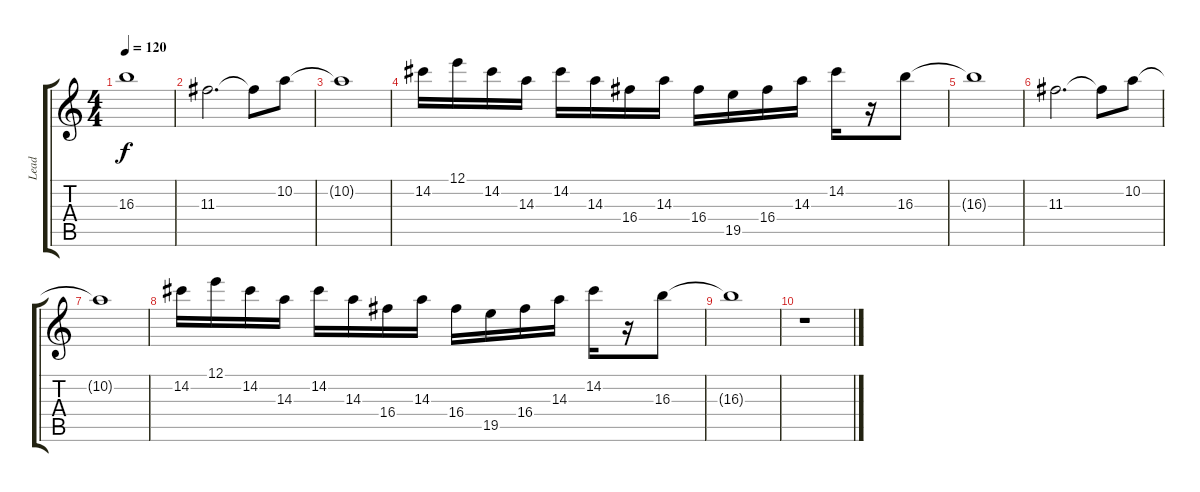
\track ("Lead" "Lead") {instrument fretlessbass}
\staff {score tabs}
\tuning (E4 B3 G3 D3 A2 E2) {hide}
\ts (4 4)
\tempo 120
\clef g2
\ks c
16.3{t}.1{dy f} |
11.3.2{d} 11.3{t}.8 10.2.8 |
10.2{t}.1 |
14.2.16 12.1.16 14.2.16 14.3.16 14.2.16 14.3.16 16.4.16 14.3.16 16.4.16 19.5.16 16.4.16 14.3.16 14.2.16 r.16 16.3.8 |
16.3{t}.1 |
11.3.2{d} 11.3{t}.8 10.2.8 |
10.2{t}.1 |
14.2.16 12.1.16 14.2.16 14.3.16 14.2.16 14.3.16 16.4.16 14.3.16 16.4.16 19.5.16 16.4.16 14.3.16 14.2.16 r.16 16.3.8 |
16.3{t}.1 |
r.1
